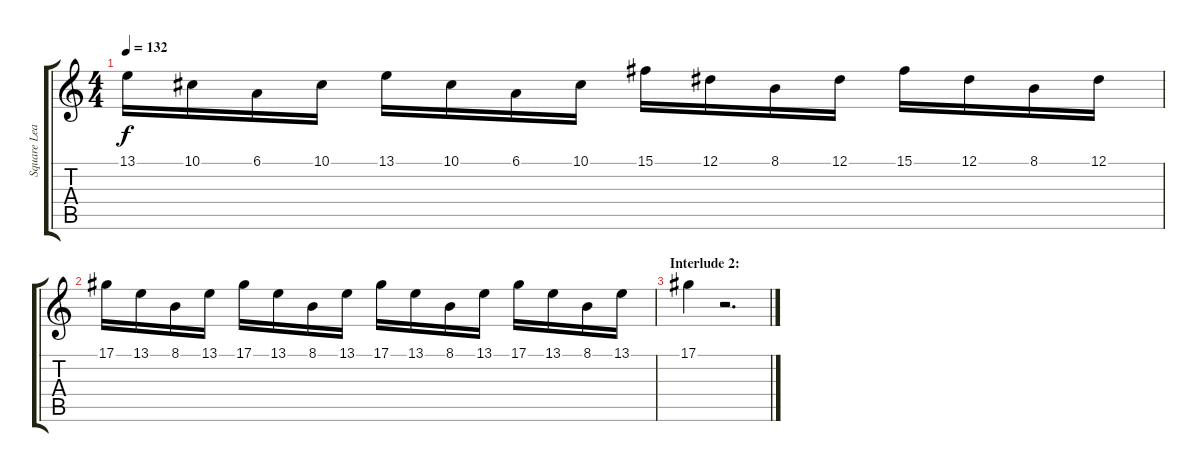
\track ("Square Lead" "Square Lea") {instrument lead1square}
\staff {score tabs}
\tuning (Eb4 Bb3 Gb3 Db3 Ab2 Eb2) {hide}
\ts (4 4)
\tempo 132
\clef g2
\ks c
13.1.16{dy f} 10.1.16 6.1.16 10.1.16 13.1.16 10.1.16 6.1.16 10.1.16 15.1.16 12.1.16 8.1.16 12.1.16 15.1.16 12.1.16 8.1.16 12.1.16 |
17.1.16 13.1.16 8.1.16 13.1.16 17.1.16 13.1.16 8.1.16 13.1.16 17.1.16 13.1.16 8.1.16 13.1.16 17.1.16 13.1.16 8.1.16 13.1.16 |
\section ("" "Interlude 2:")
17.1.4 r.2{d}
